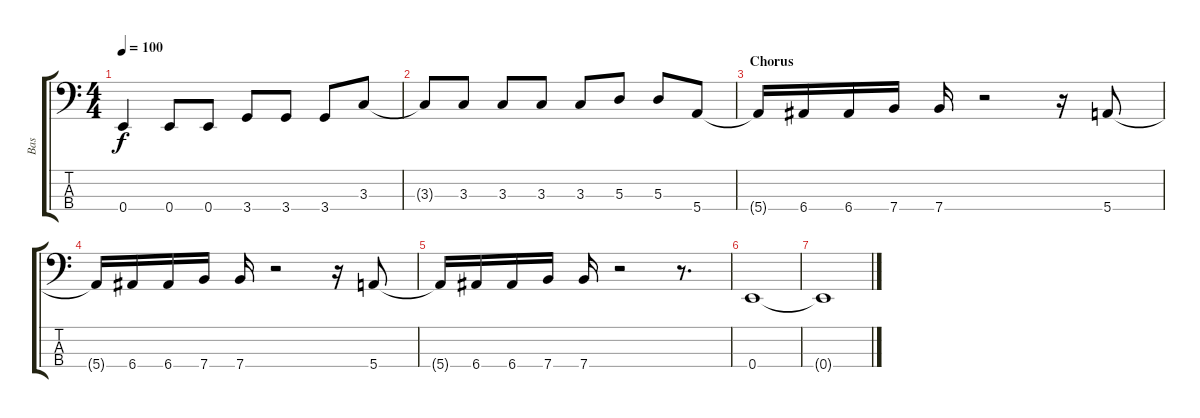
\track ("Bas" "Bas") {instrument electricbassfinger}
\staff {score tabs}
\tuning (G2 D2 A1 E1) {hide}
\ts (4 4)
\tempo 100
\clef f4
\ks c
0.4.4{dy f} 0.4.8 0.4.8 3.4.8 3.4.8 3.4.8 3.3.8 |
3.3{t}.8 3.3.8 3.3.8 3.3.8 3.3.8 5.3.8 5.3.8 5.4.8 |
\section ("" "Chorus")
5.4{t}.16 6.4.16 6.4.16 7.4.16 7.4.16 r.2 r.16 5.4.8 |
5.4{t}.16 6.4.16 6.4.16 7.4.16 7.4.16 r.2 r.16 5.4.8 |
5.4{t}.16 6.4.16 6.4.16 7.4.16 7.4.16 r.2 r.8{d} |
0.4.1 |
0.4{t}.1
